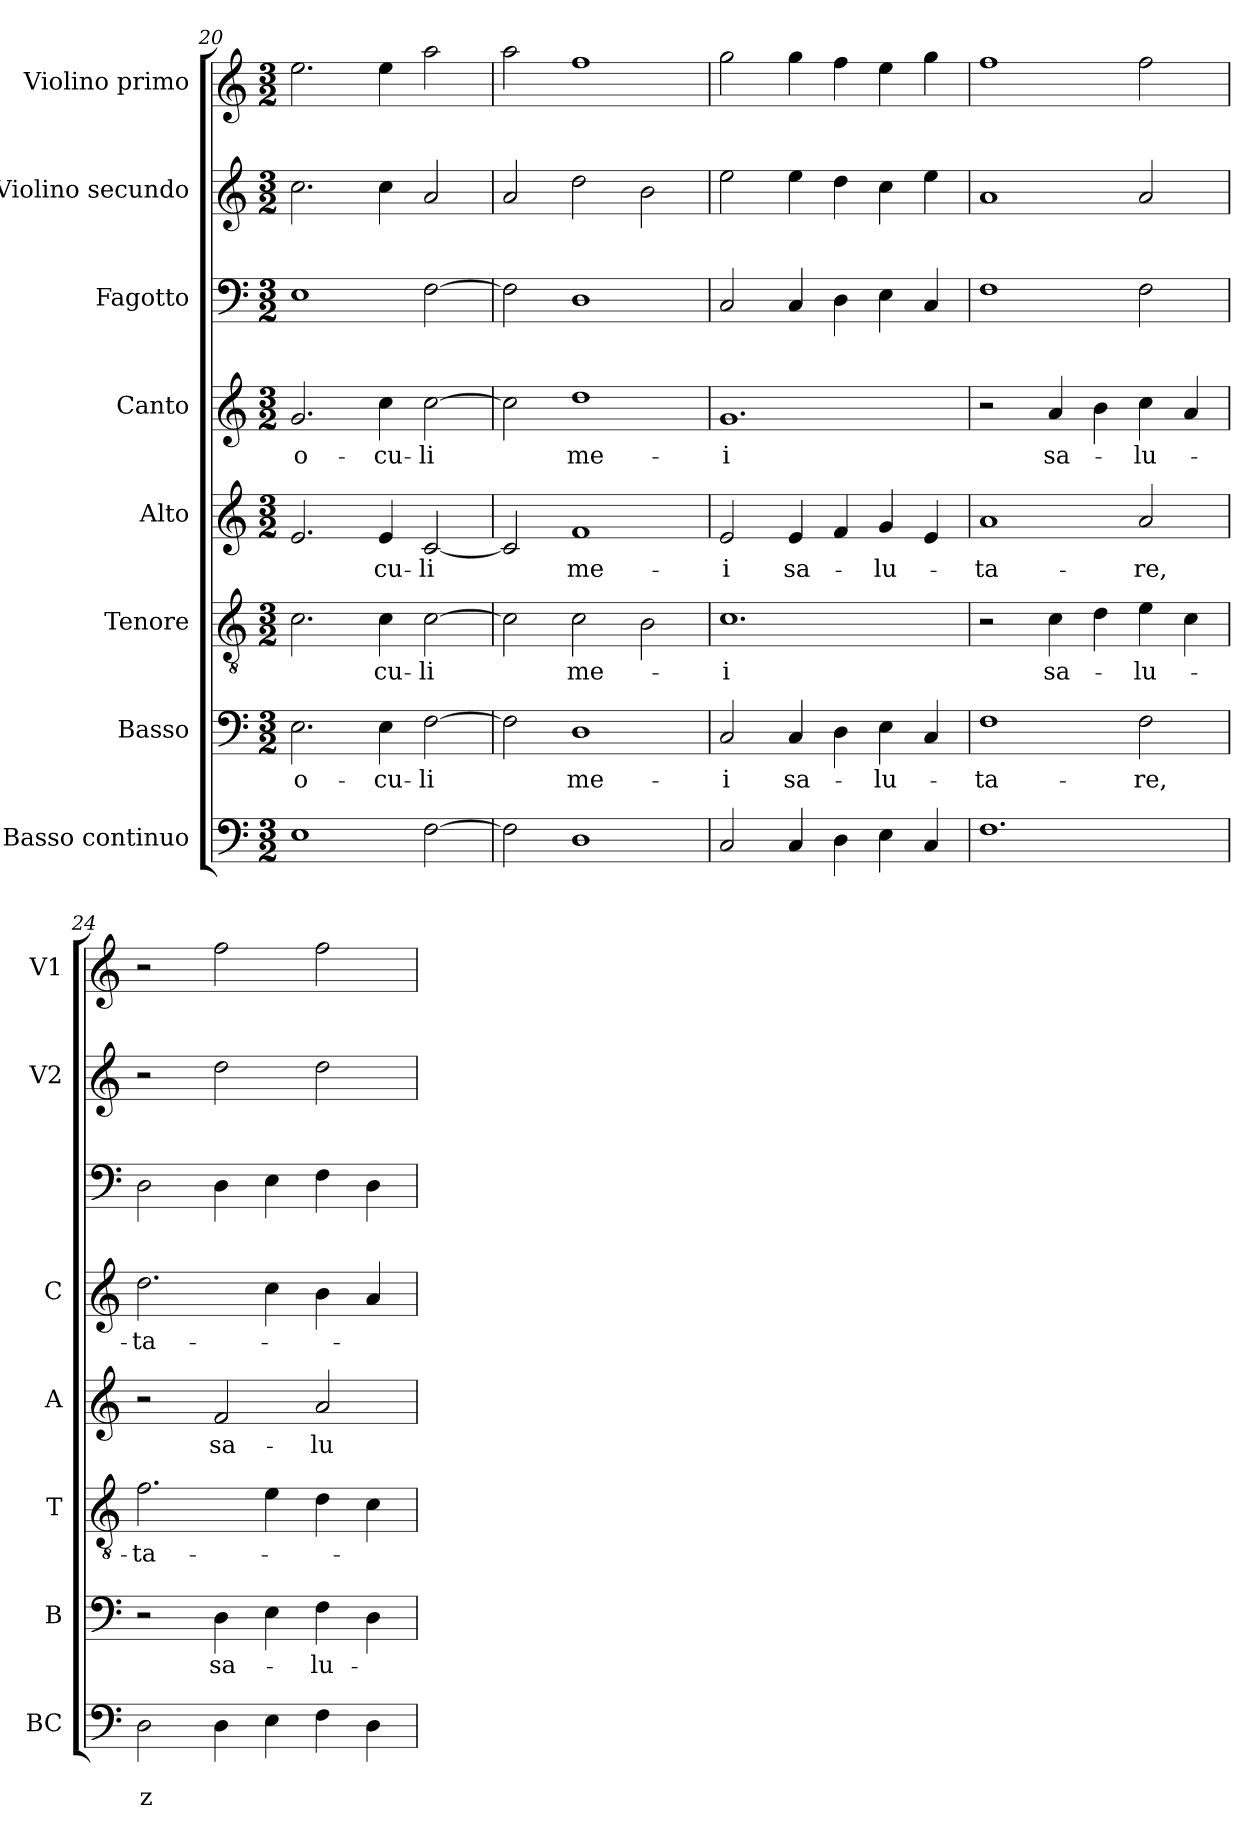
**kern	**text	**text	**kern	**text	**kern	**text	**kern	**text	**kern	**text	**kern	**kern	**kern
*part8	*part8	*part8	*part7	*part7	*part6	*part6	*part5	*part5	*part4	*part4	*part3	*part2	*part1
*staff8	*staff8	*staff8	*staff7	*staff7	*staff6	*staff6	*staff5	*staff5	*staff4	*staff4	*staff3	*staff2	*staff1
*I"Basso continuo	*	*	*I"Basso	*	*I"Tenore	*	*I"Alto	*	*I"Canto	*	*I"Fagotto	*I"Violino secundo	*I"Violino primo
*I'BC	*	*	*I'B	*	*I'T	*	*I'A	*	*I'C	*	*	*I'V2	*I'V1
!!LO:PB:g=z
*clefF4	*	*	*clefF4	*	*clefGv2	*	*clefG2	*	*clefG2	*	*clefF4	*clefG2	*clefG2
*k[]	*	*	*k[]	*	*k[]	*	*k[]	*	*k[]	*	*k[]	*k[]	*k[]
*C:	*	*	*C:	*	*C:	*	*C:	*	*C:	*	*C:	*C:	*C:
*M3/2	*	*	*M3/2	*	*M3/2	*	*M3/2	*	*M3/2	*	*M3/2	*M3/2	*M3/2
=20	=20	=20	=20	=20	=20	=20	=20	=20	=20	=20	=20	=20	=20
!	!	!	!	!LO:LY:b	!	!	!	!	!	!LO:LY:b	!	!	!
1E	.	.	2.E\	o-	2.c\	.	2.e/	.	2.g/	o-	1E	2.cc\	2.ee\
!	!	!	!	!LO:LY:b	!	!LO:LY:b	!	!LO:LY:b	!	!LO:LY:b	!	!	!
.	.	.	4E\	-cu-	4c\	-cu-	4e/	-cu-	4cc\	-cu-	.	4cc\	4ee\
!	!	!	!	!LO:LY:b	!	!LO:LY:b	!	!LO:LY:b	!	!LO:LY:b	!	!	!
[2F\	.	.	[2F\	-li	[2c\	-li	[2c/	-li	[2cc\	-li	[2F\	2a/	2aa\
=21	=21	=21	=21	=21	=21	=21	=21	=21	=21	=21	=21	=21	=21
2F\]	.	.	2F\]	.	2c\]	.	2c/]	.	2cc\]	.	2F\]	2a/	2aa\
!	!	!	!	!LO:LY:b	!	!LO:LY:b	!	!LO:LY:b	!	!LO:LY:b	!	!	!
1D	.	.	1D	me-	2c\	me-	1f	me-	1dd	me-	1D	2dd\	1ff
.	.	.	.	.	2B\	.	.	.	.	.	.	2b\	.
=22	=22	=22	=22	=22	=22	=22	=22	=22	=22	=22	=22	=22	=22
!	!	!	!	!LO:LY:b	!	!LO:LY:b	!	!LO:LY:b	!	!LO:LY:b	!	!	!
2C/	.	.	2C/	-i	1.c	-i	2e/	-i	1.g	-i	2C/	2ee\	2gg\
!	!	!	!	!LO:LY:b	!	!	!	!LO:LY:b	!	!	!	!	!
4C/	.	.	4C/	sa-	.	.	4e/	sa-	.	.	4C/	4ee\	4gg\
4D\	.	.	4D\	.	.	.	4f/	.	.	.	4D\	4dd\	4ff\
!	!	!	!	!LO:LY:b	!	!	!	!LO:LY:b	!	!	!	!	!
4E\	.	.	4E\	-lu-	.	.	4g/	-lu-	.	.	4E\	4cc\	4ee\
4C/	.	.	4C/	.	.	.	4e/	.	.	.	4C/	4ee\	4gg\
=23	=23	=23	=23	=23	=23	=23	=23	=23	=23	=23	=23	=23	=23
!	!	!	!	!LO:LY:b	!	!	!	!LO:LY:b	!	!	!	!	!
1.F	.	.	1F	-ta-	2r	.	1a	-ta-	2r	.	1F	1a	1ff
!	!	!	!	!	!	!LO:LY:b	!	!	!	!LO:LY:b	!	!	!
.	.	.	.	.	4c\	sa-	.	.	4a/	sa-	.	.	.
.	.	.	.	.	4d\	.	.	.	4b\	.	.	.	.
!	!	!	!	!LO:LY:b	!	!LO:LY:b	!	!LO:LY:b	!	!LO:LY:b	!	!	!
.	.	.	2F\	-re,	4e\	-lu-	2a/	-re,	4cc\	-lu-	2F\	2a/	2ff\
.	.	.	.	.	4c\	.	.	.	4a/	.	.	.	.
=24	=24	=24	=24	=24	=24	=24	=24	=24	=24	=24	=24	=24	=24
!	!	!LO:LY:b	!	!	!	!LO:LY:b	!	!	!	!LO:LY:b	!	!	!
2D\	.	z	2r	.	2.f\	-ta-	2r	.	2.dd\	-ta-	2D\	2r	2r
!	!	!	!	!LO:LY:b	!	!	!	!LO:LY:b	!	!	!	!	!
4D\	.	.	4D\	sa-	.	.	2f/	sa-	.	.	4D\	2dd\	2ff\
4E\	.	.	4E\	.	4e\	.	.	.	4cc\	.	4E\	.	.
!	!	!	!	!LO:LY:b	!	!	!	!LO:LY:b	!	!	!	!	!
4F\	.	.	4F\	-lu-	4d\	.	2a/	-lu-	4b\	.	4F\	2dd\	2ff\
4D\	.	.	4D\	.	4c\	.	.	.	4a/	.	4D\	.	.
=	=	=	=	=	=	=	=	=	=	=	=	=	=
*-	*-	*-	*-	*-	*-	*-	*-	*-	*-	*-	*-	*-	*-
